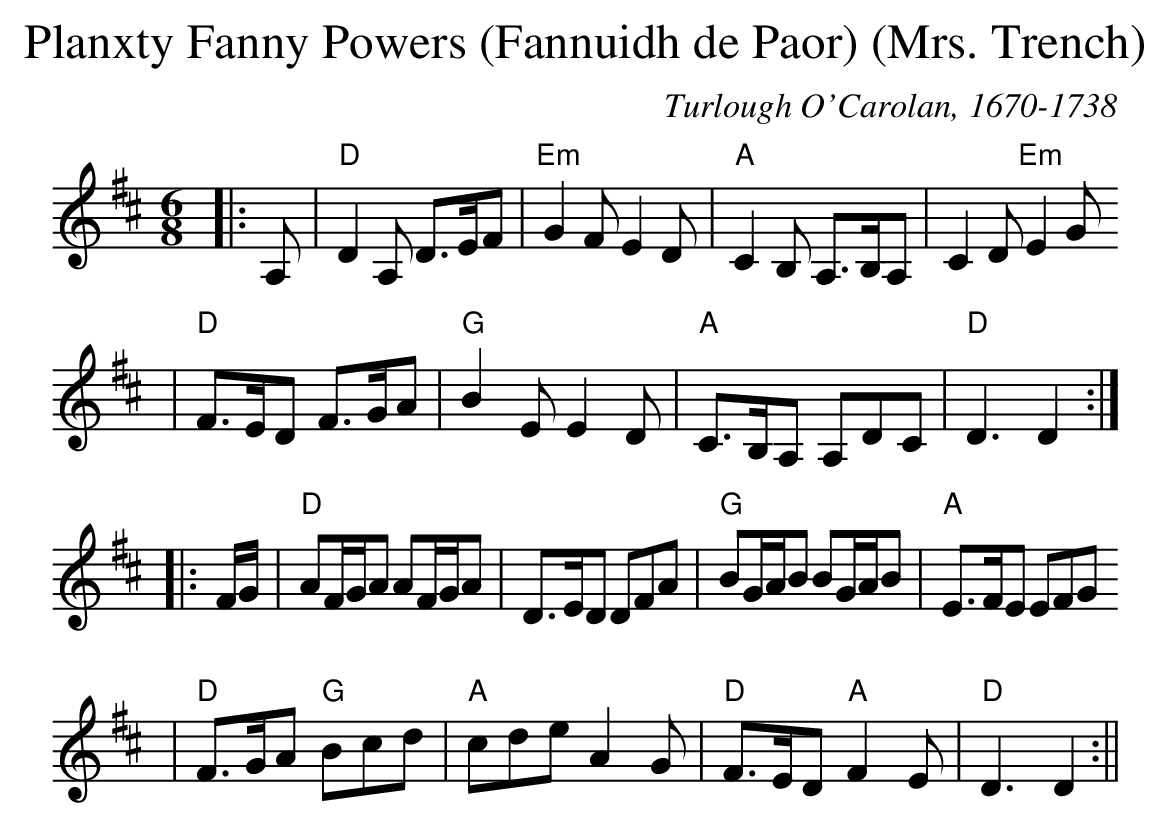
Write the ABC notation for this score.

X:1
T:Planxty Fanny Powers (Fannuidh de Paor) (Mrs. Trench)
C:Turlough O'Carolan, 1670-1738
M:6/8
L:1/16
K:D
|:A,2|"D"D4A,2 D3EF2|"Em"G4F2 E4D2|"A"C4B,2 A,3B,A,2|C4D2 "Em"E4G2
|"D"F3ED2 F3GA2|"G"B4E2 E4D2|"A"C3B,A,2 A,2D2C2|"D"D6 D4:|
|:FG|"D"A2FGA2 A2FGA2|D3ED2 D2F2A2|"G"B2GAB2 B2GAB2|"A"E3FE2 E2F2G2
|"D"F3GA2 "G"B2c2d2|"A"c2d2e2 A4G2|"D"F3ED2 "A"F4E2|"D"D6 D4:||
